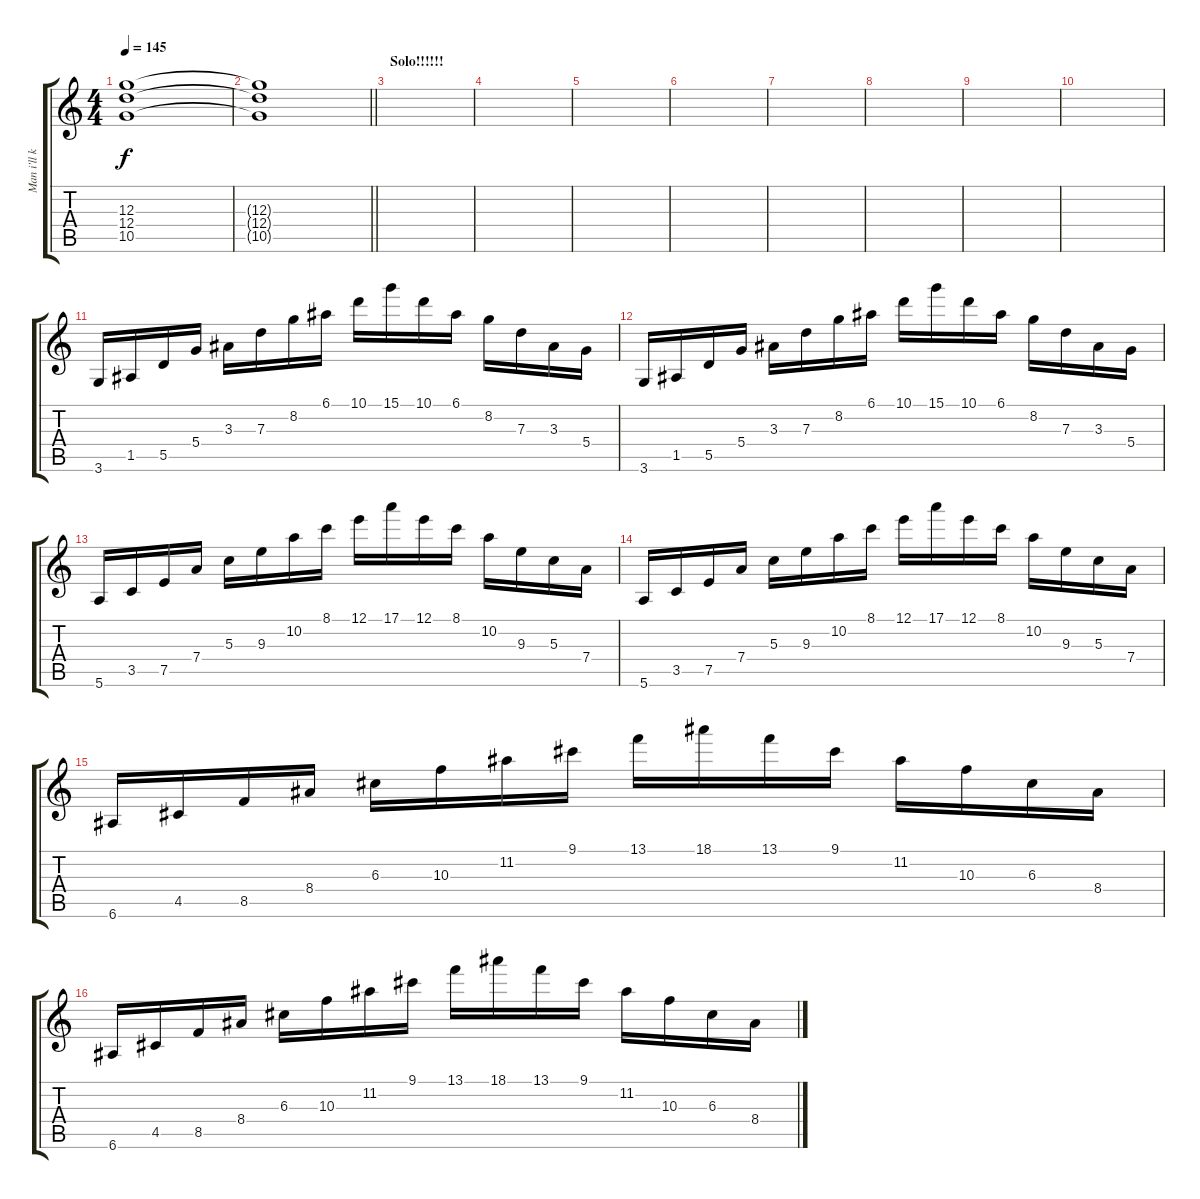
\track ("Man i'll kiiiiill you!" "Man i'll k") {instrument distortionguitar}
\staff {score tabs}
\tuning (E4 B3 G3 D3 A2 E2) {hide}
\ts (4 4)
\tempo 145
\clef g2
\ks c
(12.3{t} 12.4{t} 10.5{t}).1{dy f} |
\barLineRight lightlight
(12.3{t} 12.4{t} 10.5{t}).1 |
\section ("" "Solo!!!!!!")
|
|
|
|
|
|
|
|
3.6.16{volume 7} 1.5.16 5.5.16 5.4.16 3.3.16 7.3.16 8.2.16 6.1.16 10.1.16 15.1.16 10.1.16 6.1.16 8.2.16 7.3.16 3.3.16 5.4.16 |
3.6.16 1.5.16 5.5.16 5.4.16 3.3.16 7.3.16 8.2.16 6.1.16 10.1.16 15.1.16 10.1.16 6.1.16 8.2.16 7.3.16 3.3.16 5.4.16 |
5.6.16 3.5.16 7.5.16 7.4.16 5.3.16 9.3.16 10.2.16 8.1.16 12.1.16 17.1.16 12.1.16 8.1.16 10.2.16 9.3.16 5.3.16 7.4.16 |
5.6.16 3.5.16 7.5.16 7.4.16 5.3.16 9.3.16 10.2.16 8.1.16 12.1.16 17.1.16 12.1.16 8.1.16 10.2.16 9.3.16 5.3.16 7.4.16 |
6.6.16 4.5.16 8.5.16 8.4.16 6.3.16 10.3.16 11.2.16 9.1.16 13.1.16 18.1.16 13.1.16 9.1.16 11.2.16 10.3.16 6.3.16 8.4.16 |
6.6.16 4.5.16 8.5.16 8.4.16 6.3.16 10.3.16 11.2.16 9.1.16 13.1.16 18.1.16 13.1.16 9.1.16 11.2.16 10.3.16 6.3.16 8.4.16
